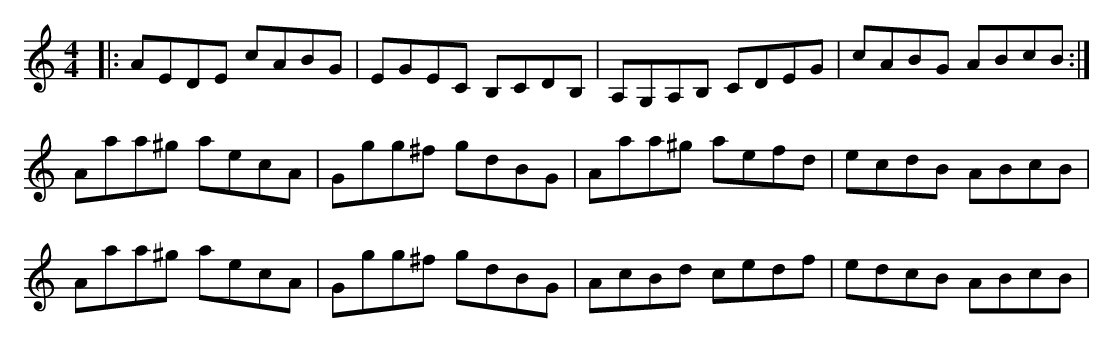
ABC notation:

X:1
M:4/4
K:Amin
|:AEDE cABG|EGEC B,CDB,|A,G,A,B, CDEG|cABG ABcB:|
Aaa^g aecA|Ggg^f gdBG|Aaa^g aefd|ecdB ABcB|
Aaa^g aecA|Ggg^f gdBG|AcBd cedf|edcB ABcB|
